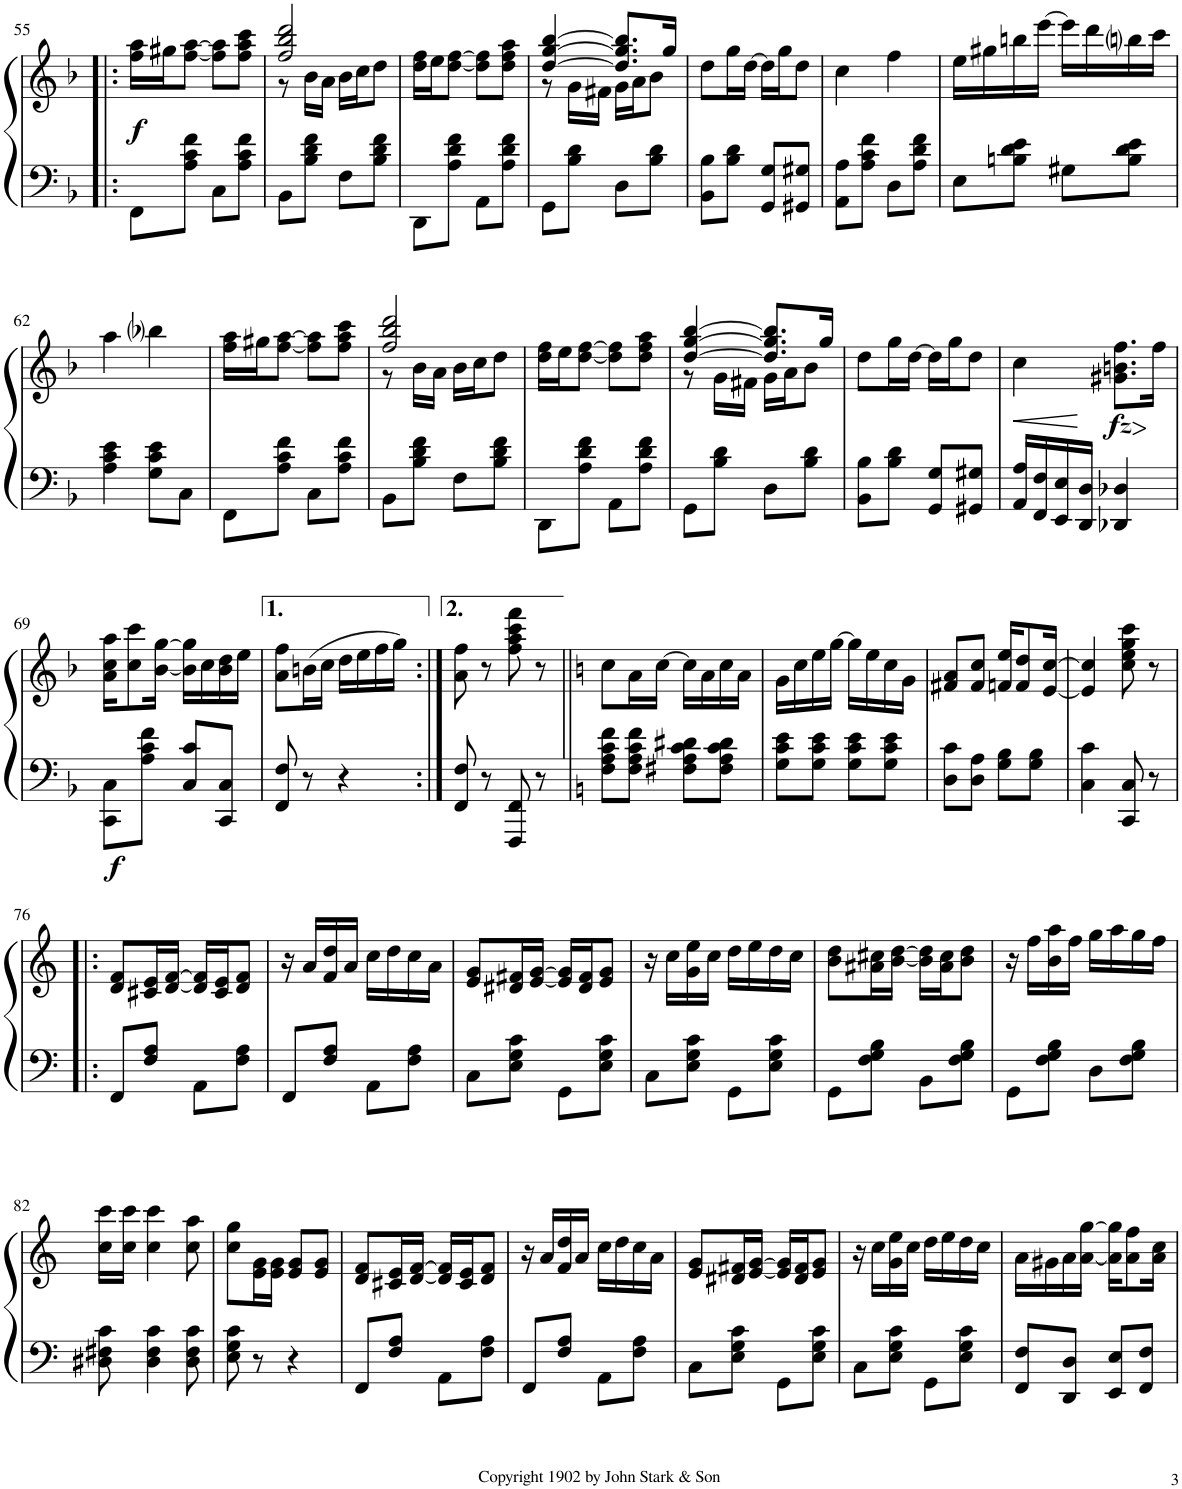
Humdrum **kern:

**kern	**kern	**dynam
*part1	*part1	*part1
*staff2	*staff1	*staff1/2
*I"Piano	*	*
*I'Pno.	*	*
!!LO:PB:g=z
*clefF4	*clefG2	*
*k[b-]	*k[b-]	*
*M2/4	*M2/4	*
=55!|:	=55!|:	=55!|:
!	!	!LO:DY:b
8FF\L	16ff\ 16aa\LL	f
.	16gg#X\J	.
8A\ 8c\ 8f\J	[8ff\ [8aa\J	.
8C\L	8ff\] 8aa\]L	.
8A\ 8c\ 8f\J	8ff\ 8aa\ 8ccc\J	.
=56	=56	=56
*	*^	*
8BB-\L	2ff/ 2bb-/ 2ddd/	8r	.
8B-\ 8d\ 8f\J	.	16b-\LL	.
.	.	16a\JJ	.
8F\L	.	16b-\LL	.
.	.	16cc\J	.
8B-\ 8d\ 8f\J	.	8dd\J	.
*	*v	*v	*
=57	=57	=57
8DD\L	16dd\ 16ff\LL	.
.	16ee\J	.
8A\ 8d\ 8f\J	[8dd\ [8ff\J	.
8AA\L	8dd\] 8ff\]L	.
8A\ 8d\ 8f\J	8dd\ 8ff\ 8aa\J	.
=58	=58	=58
*	*^	*
8GG\L	[4dd/ [4gg/ [4bb-/	8r	.
8B-\ 8d\J	.	16g\LL	.
.	.	16f#X\JJ	.
8D\L	8.dd/] 8.gg/] 8.bb-/]L	16g\LL	.
.	.	16a\J	.
8B-\ 8d\J	.	8b-\J	.
.	16gg/Jk	.	.
*	*v	*v	*
=59	=59	=59
8BB-\ 8B-\L	8dd\L	.
8B-\ 8d\J	16gg\L	.
.	[16dd\JJ	.
8GG/ 8G/L	16dd\LL]	.
.	16gg\J	.
8GG#X/ 8G#X/J	8dd\J	.
=60	=60	=60
8AA\ 8A\L	4cc\	.
8A\ 8c\ 8f\J	.	.
8D\L	4ff\	.
8A\ 8d\ 8f\J	.	.
=61	=61	=61
8E\L	16ee\LL	.
.	16gg#X\	.
8Bn\ 8d\ 8e\J	16bbn\	.
.	[16eee\JJ	.
8G#X\L	16eee\LL]	.
.	16ddd\	.
8B\ 8d\ 8e\J	16bbni\	.
.	16ccc\JJ	.
!!LO:LB:g=z
=62	=62	=62
4A\ 4c\ 4e\	4aa\	.
8G\ 8c\ 8e\L	4bb-i\	.
8C\J	.	.
=63	=63	=63
8FF\L	16ff\ 16aa\LL	.
.	16gg#X\J	.
8A\ 8c\ 8f\J	[8ff\ [8aa\J	.
8C\L	8ff\] 8aa\]L	.
8A\ 8c\ 8f\J	8ff\ 8aa\ 8ccc\J	.
=64	=64	=64
*	*^	*
8BB-\L	2ff/ 2bb-/ 2ddd/	8r	.
8B-\ 8d\ 8f\J	.	16b-\LL	.
.	.	16a\JJ	.
8F\L	.	16b-\LL	.
.	.	16cc\J	.
8B-\ 8d\ 8f\J	.	8dd\J	.
*	*v	*v	*
=65	=65	=65
8DD\L	16dd\ 16ff\LL	.
.	16ee\J	.
8A\ 8d\ 8f\J	[8dd\ [8ff\J	.
8AA\L	8dd\] 8ff\]L	.
8A\ 8d\ 8f\J	8dd\ 8ff\ 8aa\J	.
=66	=66	=66
*	*^	*
8GG\L	[4dd/ [4gg/ [4bb-/	8r	.
8B-\ 8d\J	.	16g\LL	.
.	.	16f#X\JJ	.
8D\L	8.dd/] 8.gg/] 8.bb-/]L	16g\LL	.
.	.	16a\J	.
8B-\ 8d\J	.	8b-\J	.
.	16gg/Jk	.	.
*	*v	*v	*
=67	=67	=67
8BB-\ 8B-\L	8dd\L	.
8B-\ 8d\J	16gg\L	.
.	[16dd\JJ	.
8GG/ 8G/L	16dd\LL]	.
.	16gg\J	.
8GG#X/ 8G#X/J	8dd\J	.
=68	=68	=68
!	!	!LO:HP:b
16AA/ 16A/LL	4cc\	<
16FF/ 16F/	.	.
16EE/ 16E/	.	.
16DD/ 16D/JJ	.	.
!	!	!LO:HP:b
!	!	!LO:DY:n=1:b
4DD-X/ 4D-X/	8.g#X\ 8.bn\ 8.ff\L	> fz
.	16ff\Jk	.
.	.	[ ]
!!LO:LB:g=z
=69	=69	=69
!	!	!LO:DY:b=2
8CC\ 8C\L	16a\ 16cc\ 16aa\KL	f
.	8cc\ 8ccc\	.
8A\ 8c\ 8f\J	.	.
.	[16b-\ [16gg\Jk	.
8C/ 8c/L	16b-\] 16gg\]LL	.
.	16cc\	.
8CC/ 8C/J	16b-\ 16dd\	.
.	16ee\JJ	.
=70	=70	=70
8FF/ 8F/	8a\ 8ff\L	.
8r	(16bn\L	.
.	16cc\JJ	.
4r	16dd\LL	.
.	16ee\	.
.	16ff\	.
.	16gg\JJ)	.
=71:|!	=71:|!	=71:|!
8FF/ 8F/	8a\ 8ff\	.
8r	8r	.
8FFF/ 8FF/	8ff\ 8aa\ 8ccc\ 8fff\	.
8r	8r	.
=72||	=72||	=72||
*k[]	*k[]	*
8F\ 8A\ 8c\ 8f\L	8cc\L	.
8F\ 8A\ 8c\ 8f\J	16a\L	.
.	[16cc\JJ	.
8F#X\ 8A\ 8c\ 8d#X\L	16cc\LL]	.
.	16a\	.
8F#\ 8A\ 8c\ 8d#\J	16cc\	.
.	16a\JJ	.
=73	=73	=73
8G\ 8c\ 8e\L	16g\LL	.
.	16cc\	.
8G\ 8c\ 8e\J	16ee\	.
.	[16gg\JJ	.
8G\ 8c\ 8e\L	16gg\LL]	.
.	16ee\	.
8G\ 8c\ 8e\J	16cc\	.
.	16g\JJ	.
=74	=74	=74
8D\ 8c\L	8f#X/ 8a/L	.
8D\ 8A\J	8f#/ 8cc/J	.
8G\ 8B\L	16fn/ 16ee/KL	.
.	8f/ 8dd/	.
8G\ 8B\J	.	.
.	[16e/ [16cc/Jk	.
=75	=75	=75
4C\ 4c\	4e/] 4cc/]	.
8CC/ 8C/	8cc\ 8ee\ 8gg\ 8ccc\	.
8r	8r	.
!!LO:LB:g=z
=76!|:	=76!|:	=76!|:
8FF/L	8d/ 8f/L	.
8F/ 8A/J	16c#X/ 16e/L	.
.	[16d/ [16f/JJ	.
8AA\L	16d/] 16f/]LL	.
.	16c#/ 16e/J	.
8F\ 8A\J	8d/ 8f/J	.
=77	=77	=77
8FF/L	16r	.
.	16a/LL	.
8F/ 8A/J	16f/ 16dd/	.
.	16a/JJ	.
8AA\L	16cc\LL	.
.	16dd\	.
8F\ 8A\J	16cc\	.
.	16a\JJ	.
=78	=78	=78
8C\L	8e/ 8g/L	.
8E\ 8G\ 8c\J	16d#X/ 16f#X/L	.
.	[16e/ [16g/JJ	.
8GG\L	16e/] 16g/]LL	.
.	16d#/ 16f#/J	.
8E\ 8G\ 8c\J	8e/ 8g/J	.
=79	=79	=79
8C\L	16r	.
.	16cc\LL	.
8E\ 8G\ 8c\J	16g\ 16ee\	.
.	16cc\JJ	.
8GG\L	16dd\LL	.
.	16ee\	.
8E\ 8G\ 8c\J	16dd\	.
.	16cc\JJ	.
=80	=80	=80
8GG\L	8b\ 8dd\L	.
8F\ 8G\ 8B\J	16a#X\ 16cc#X\L	.
.	[16b\ [16dd\JJ	.
8BB\L	16b\] 16dd\]LL	.
.	16a#\ 16cc#\J	.
8F\ 8G\ 8B\J	8b\ 8dd\J	.
=81	=81	=81
8GG\L	16r	.
.	16ff\LL	.
8F\ 8G\ 8B\J	16b\ 16aa\	.
.	16ff\JJ	.
8D\L	16gg\LL	.
.	16aa\	.
8F\ 8G\ 8B\J	16gg\	.
.	16ff\JJ	.
!!LO:LB:g=z
=82	=82	=82
8D#X\ 8F#X\ 8c\	16cc\ 16ccc\LL	.
.	16cc\ 16ccc\JJ	.
4D#\ 4F#\ 4c\	4cc\ 4ccc\	.
8D#\ 8F#\ 8c\	8cc\ 8aa\	.
=83	=83	=83
8E\ 8G\ 8c\	8cc\ 8gg\L	.
8r	16e\ 16g\L	.
.	16e\ 16g\JJ	.
4r	8e/ 8g/L	.
.	8e/ 8g/J	.
=84	=84	=84
8FF/L	8d/ 8f/L	.
8F/ 8A/J	16c#X/ 16e/L	.
.	[16d/ [16f/JJ	.
8AA\L	16d/] 16f/]LL	.
.	16c#/ 16e/J	.
8F\ 8A\J	8d/ 8f/J	.
=85	=85	=85
8FF/L	16r	.
.	16a/LL	.
8F/ 8A/J	16f/ 16dd/	.
.	16a/JJ	.
8AA\L	16cc\LL	.
.	16dd\	.
8F\ 8A\J	16cc\	.
.	16a\JJ	.
=86	=86	=86
8C\L	8e/ 8g/L	.
8E\ 8G\ 8c\J	16d#X/ 16f#X/L	.
.	[16e/ [16g/JJ	.
8GG\L	16e/] 16g/]LL	.
.	16d#/ 16f#/J	.
8E\ 8G\ 8c\J	8e/ 8g/J	.
=87	=87	=87
8C\L	16r	.
.	16cc\LL	.
8E\ 8G\ 8c\J	16g\ 16ee\	.
.	16cc\JJ	.
8GG\L	16dd\LL	.
.	16ee\	.
8E\ 8G\ 8c\J	16dd\	.
.	16cc\JJ	.
=88	=88	=88
8FF/ 8F/L	16a\LL	.
.	16g#X\	.
8DD/ 8D/J	16a\	.
.	[16a\ [16gg\JJ	.
8EE/ 8E/L	16a\] 16gg\]KL	.
.	8a\ 8ff\	.
8FF/ 8F/J	.	.
.	16a\ 16cc\Jk	.
=	=	=
*-	*-	*-
